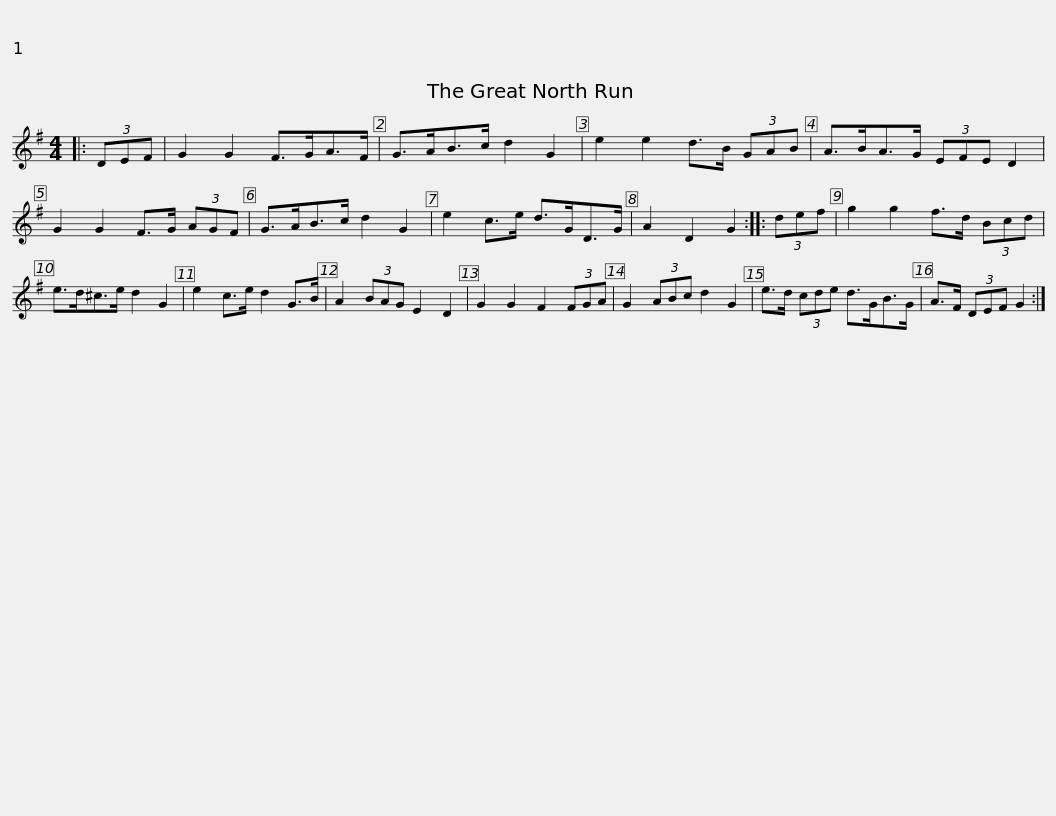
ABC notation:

X:1
L:1/8
M:4/4
I:linebreak $
K:G
V:1 treble
V:1
|: (3DEF | G2 G2 F>GA>F | G>AB>c d2 G2 | e2 e2 d>B (3GAB | A>BA>G (3EFE D2 | %5
 G2 G2 F>G (3AGF |$ G>AB>c d2 G2 | e2 c>e d>GD>G | A2 D2 G2 :: (3def | %10
 g2 g2 f>d (3Bcd | e>d^c>e d2 G2 | e2 c>e d2 G>B |$ A2 (3BAG E2 D2 | G2 G2 F2 (3FGA | %15
 G2 (3ABc d2 G2 | e>d (3cde d>GB>G | A>F (3DEF G2 :| %18
